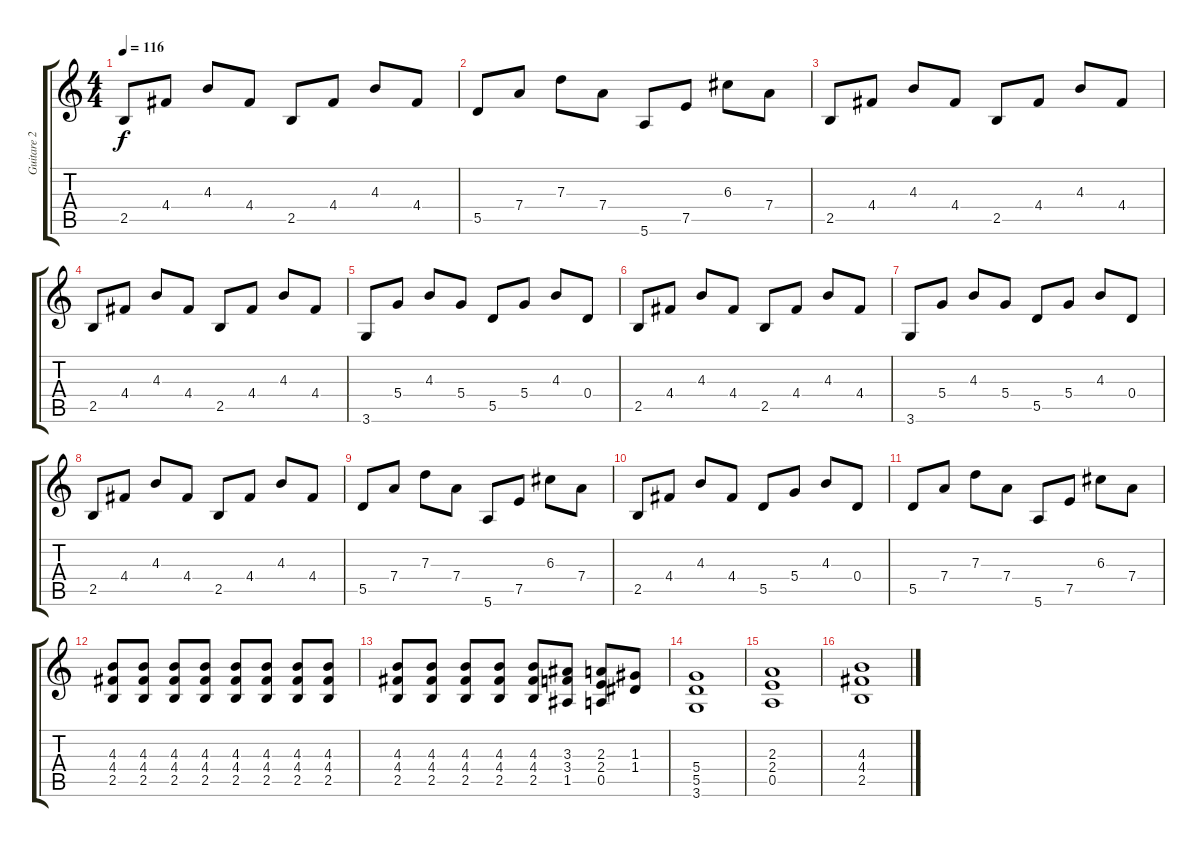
\track ("Guitare 2" "Guitare 2") {instrument acousticguitarsteel}
\staff {score tabs}
\tuning (E4 B3 G3 D3 A2 E2) {hide}
\ts (4 4)
\tempo 116
\clef g2
\ks c
2.5.8{dy f} 4.4.8 4.3.8 4.4.8 2.5.8 4.4.8 4.3.8 4.4.8 |
5.5.8 7.4.8 7.3.8 7.4.8 5.6.8 7.5.8 6.3.8 7.4.8 |
2.5.8 4.4.8 4.3.8 4.4.8 2.5.8 4.4.8 4.3.8 4.4.8 |
2.5.8 4.4.8 4.3.8 4.4.8 2.5.8 4.4.8 4.3.8 4.4.8 |
3.6.8 5.4.8 4.3.8 5.4.8 5.5.8 5.4.8 4.3.8 0.4.8 |
2.5.8 4.4.8 4.3.8 4.4.8 2.5.8 4.4.8 4.3.8 4.4.8 |
3.6.8 5.4.8 4.3.8 5.4.8 5.5.8 5.4.8 4.3.8 0.4.8 |
2.5.8 4.4.8 4.3.8 4.4.8 2.5.8 4.4.8 4.3.8 4.4.8 |
5.5.8 7.4.8 7.3.8 7.4.8 5.6.8 7.5.8 6.3.8 7.4.8 |
2.5.8 4.4.8 4.3.8 4.4.8 5.5.8 5.4.8 4.3.8 0.4.8 |
5.5.8 7.4.8 7.3.8 7.4.8 5.6.8 7.5.8 6.3.8 7.4.8 |
(4.3 4.4 2.5).8 (4.3 4.4 2.5).8 (4.3 4.4 2.5).8 (4.3 4.4 2.5).8 (4.3 4.4 2.5).8 (4.3 4.4 2.5).8 (4.3 4.4 2.5).8 (4.3 4.4 2.5).8 |
(4.3 4.4 2.5).8 (4.3 4.4 2.5).8 (4.3 4.4 2.5).8 (4.3 4.4 2.5).8 (4.3 4.4 2.5).8 (3.3 3.4 1.5).8 (2.3 2.4 0.5).8 (1.3 1.4).8 |
(5.4 5.5 3.6).1 |
(2.3 2.4 0.5).1 |
(4.3 4.4 2.5).1
